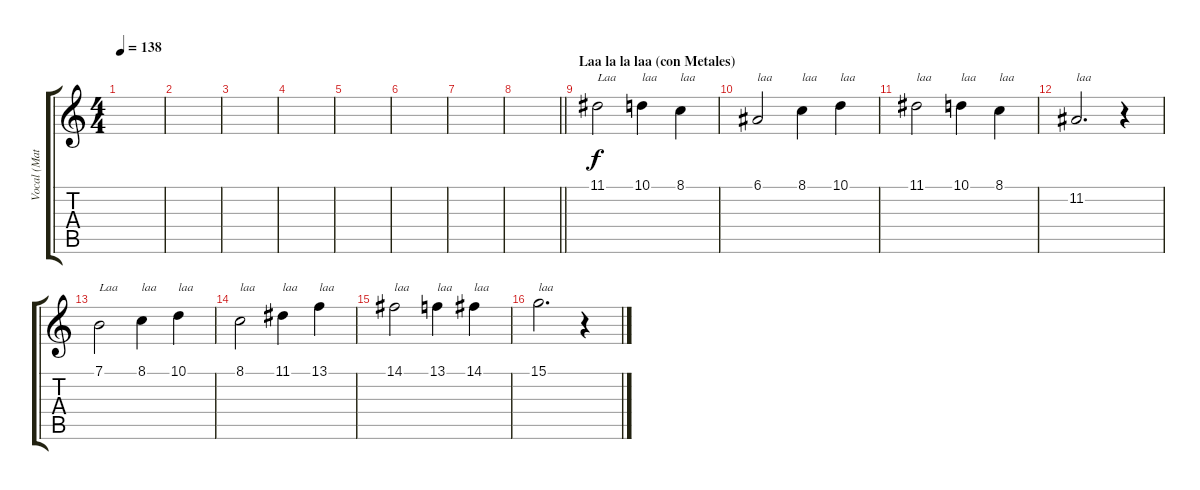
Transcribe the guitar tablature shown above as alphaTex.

\track ("Vocal (Matt,Chris y Morgan)" "Vocal (Mat") {instrument flute}
\staff {score tabs}
\tuning (E4 B3 G3 D3 A2 E2) {hide}
\ts (4 4)
\tempo 138
\clef g2
\ks c
|
|
|
|
|
|
|
\barLineRight lightlight
|
\section ("" "Laa la la laa (con Metales)")
11.1.2{txt "Laa"} 10.1.4{txt "laa"} 8.1.4{txt "laa"} |
6.1.2{txt "laa"} 8.1.4{txt "laa"} 10.1.4{txt "laa"} |
11.1.2{txt "laa"} 10.1.4{txt "laa"} 8.1.4{txt "laa"} |
11.2.2{d txt "laa"} r.4 |
7.1.2{txt "Laa"} 8.1.4{txt "laa"} 10.1.4{txt "laa"} |
8.1.2{txt "laa"} 11.1.4{txt "laa"} 13.1.4{txt "laa"} |
14.1.2{txt "laa"} 13.1.4{txt "laa"} 14.1.4{txt "laa"} |
15.1.2{d txt "laa"} r.4
